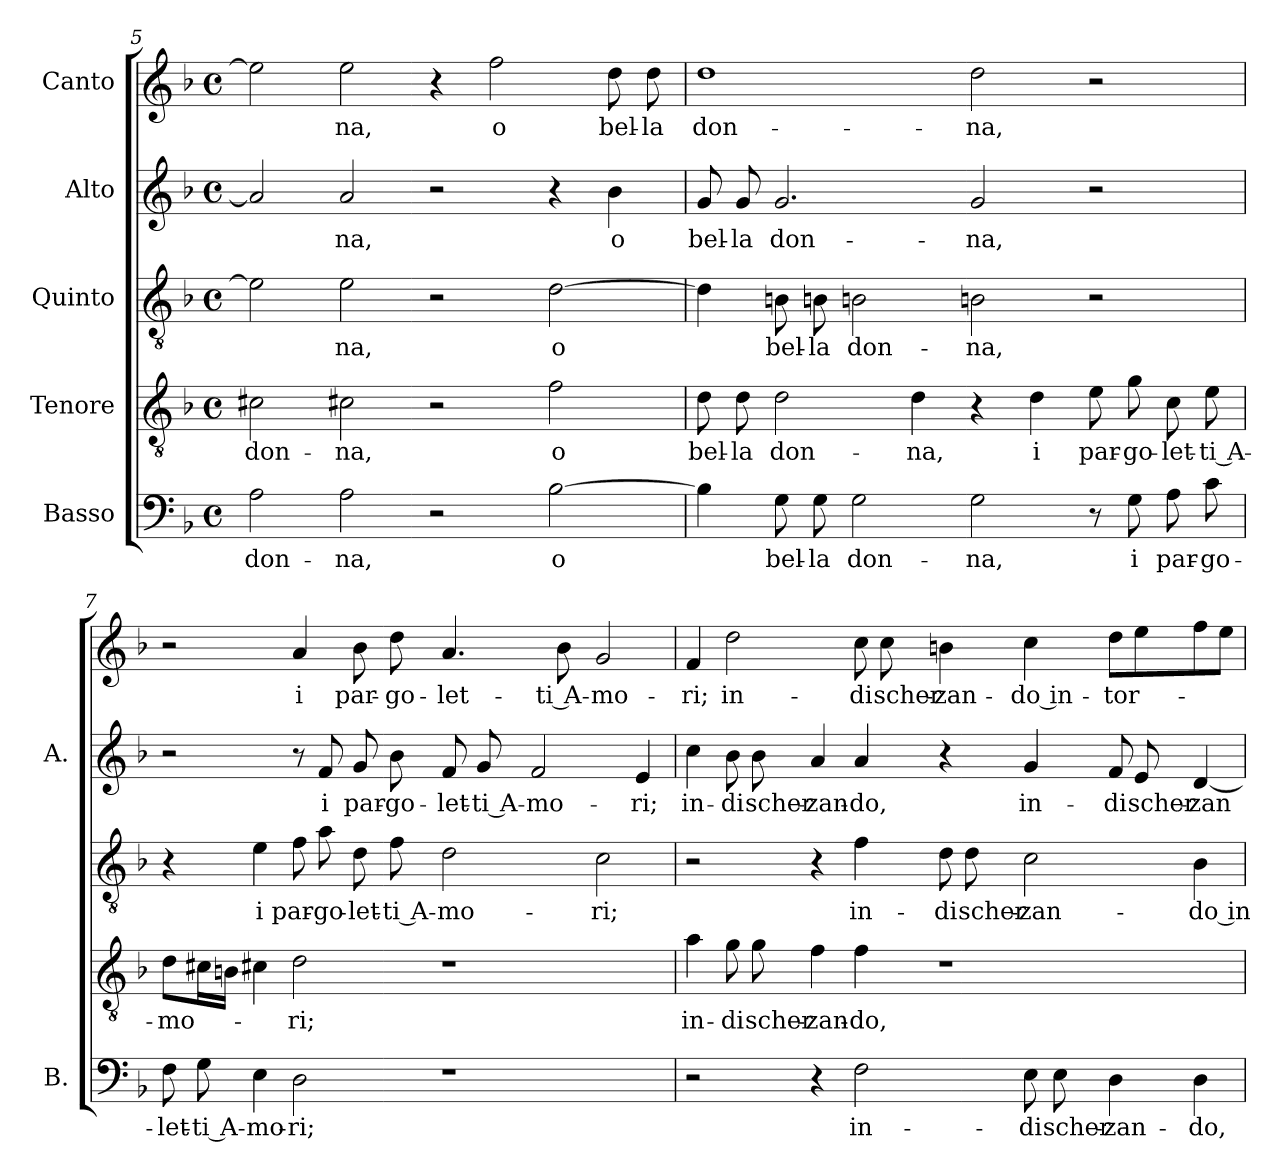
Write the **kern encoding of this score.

**kern	**text	**kern	**text	**kern	**text	**kern	**text	**kern	**text
*part5	*part5	*part4	*part4	*part3	*part3	*part2	*part2	*part1	*part1
*staff5	*staff5	*staff4	*staff4	*staff3	*staff3	*staff2	*staff2	*staff1	*staff1
*I"Basso	*	*I"Tenore	*	*I"Quinto	*	*I"Alto	*	*I"Canto	*
*I'B.	*	*	*	*	*	*I'A.	*	*	*
*clefF4	*	*clefGv2	*	*clefGv2	*	*clefG2	*	*clefG2	*
*k[b-]	*	*k[b-]	*	*k[b-]	*	*k[b-]	*	*k[b-]	*
*F:	*	*F:	*	*F:	*	*F:	*	*F:	*
*M4/4	*	*M4/4	*	*M4/4	*	*M4/4	*	*M4/4	*
*met(c)	*	*met(c)	*	*met(c)	*	*met(c)	*	*met(c)	*
=5	=5	=5	=5	=5	=5	=5	=5	=5	=5
2A\	don-	2c#X\	don-	2e\]	.	2a/]	.	2ee\]	.
2A\	-na,	2c#X\	-na,	2e\	-na,	2a/	-na,	2ee\	-na,
2r	.	2r	.	2r	.	2r	.	4r	.
.	.	.	.	.	.	.	.	2ff\	o
[2B-\	o	2f\	o	[2d\	o	4r	.	.	.
.	.	.	.	.	.	4b-\	o	8dd\	bel-
.	.	.	.	.	.	.	.	8dd\	-la
=6	=6	=6	=6	=6	=6	=6	=6	=6	=6
4B-\]	.	8d\	bel-	4d\]	.	8g/	bel-	1dd\	don-
.	.	8d\	-la	.	.	8g/	-la	.	.
8G\	bel-	2d\	don-	8Bn\	bel-	2.g/	don-	.	.
8G\	-la	.	.	8Bn\	-la	.	.	.	.
2G\	don-	.	.	2Bn\	don-	.	.	.	.
.	.	4d\	-na,	.	.	.	.	.	.
2G\	-na,	4r	.	2Bn\	-na,	2g/	-na,	2dd\	-na,
.	.	4d\	i	.	.	.	.	.	.
8r	.	8e\	par-	2r	.	2r	.	2r	.
8G\	i	8g\	-go-	.	.	.	.	.	.
8A\	par-	8c\	-let-	.	.	.	.	.	.
8c\	-go-	8e\	-ti A-	.	.	.	.	.	.
=7	=7	=7	=7	=7	=7	=7	=7	=7	=7
8F\	-let-	8d\L	-mo-	4r	.	2r	.	2r	.
8G\	-ti A-	16c#X\L	.	.	.	.	.	.	.
.	.	16Bn\JJ	.	.	.	.	.	.	.
4E\	-mo-	4c#X\	.	4e\	i	.	.	.	.
2D\	-ri;	2d\	-ri;	8f\	par-	8r	.	4a/	i
.	.	.	.	8a\	-go-	8f/	i	.	.
.	.	.	.	8d\	-let-	8g/	par-	8b-\	par-
.	.	.	.	8f\	-ti A-	8b-\	-go-	8dd\	-go-
1r	.	1r	.	2d\	-mo-	8f/	-let-	4.a/	-let-
.	.	.	.	.	.	8g/	-ti A-	.	.
.	.	.	.	.	.	2f/	-mo-	.	.
.	.	.	.	.	.	.	.	8b-\	-ti A-
.	.	.	.	2c\	-ri;	.	.	2g/	-mo-
.	.	.	.	.	.	4e/	-ri;	.	.
=8	=8	=8	=8	=8	=8	=8	=8	=8	=8
2r	.	4a\	in-	2r	.	4cc\	in-	4f/	-ri;
.	.	8g\	-di	.	.	8b-\	-di	2dd\	in-
.	.	8g\	scher-	.	.	8b-\	scher-	.	.
4r	.	4f\	-zan-	4r	.	4a/	-zan-	.	.
2F\	in-	4f\	-do,	4f\	in-	4a/	-do,	8cc\	-di
.	.	.	.	.	.	.	.	8cc\	scher-
.	.	1r	.	8d\	-di	4r	.	4bn\	-zan-
.	.	.	.	8d\	scher-	.	.	.	.
8E\	-di	.	.	2c\	-zan-	4g/	in-	4cc\	-do in-
8E\	scher-	.	.	.	.	.	.	.	.
4D\	-zan-	.	.	.	.	8f/	-di	8dd\L	-tor-
.	.	.	.	.	.	8e/	scher-	8ee\	.
4D\	-do,	.	.	4B-\	-do in-	[4d/	-zan-	8ff\	.
.	.	.	.	.	.	.	.	8ee\J	.
=	=	=	=	=	=	=	=	=	=
*-	*-	*-	*-	*-	*-	*-	*-	*-	*-
